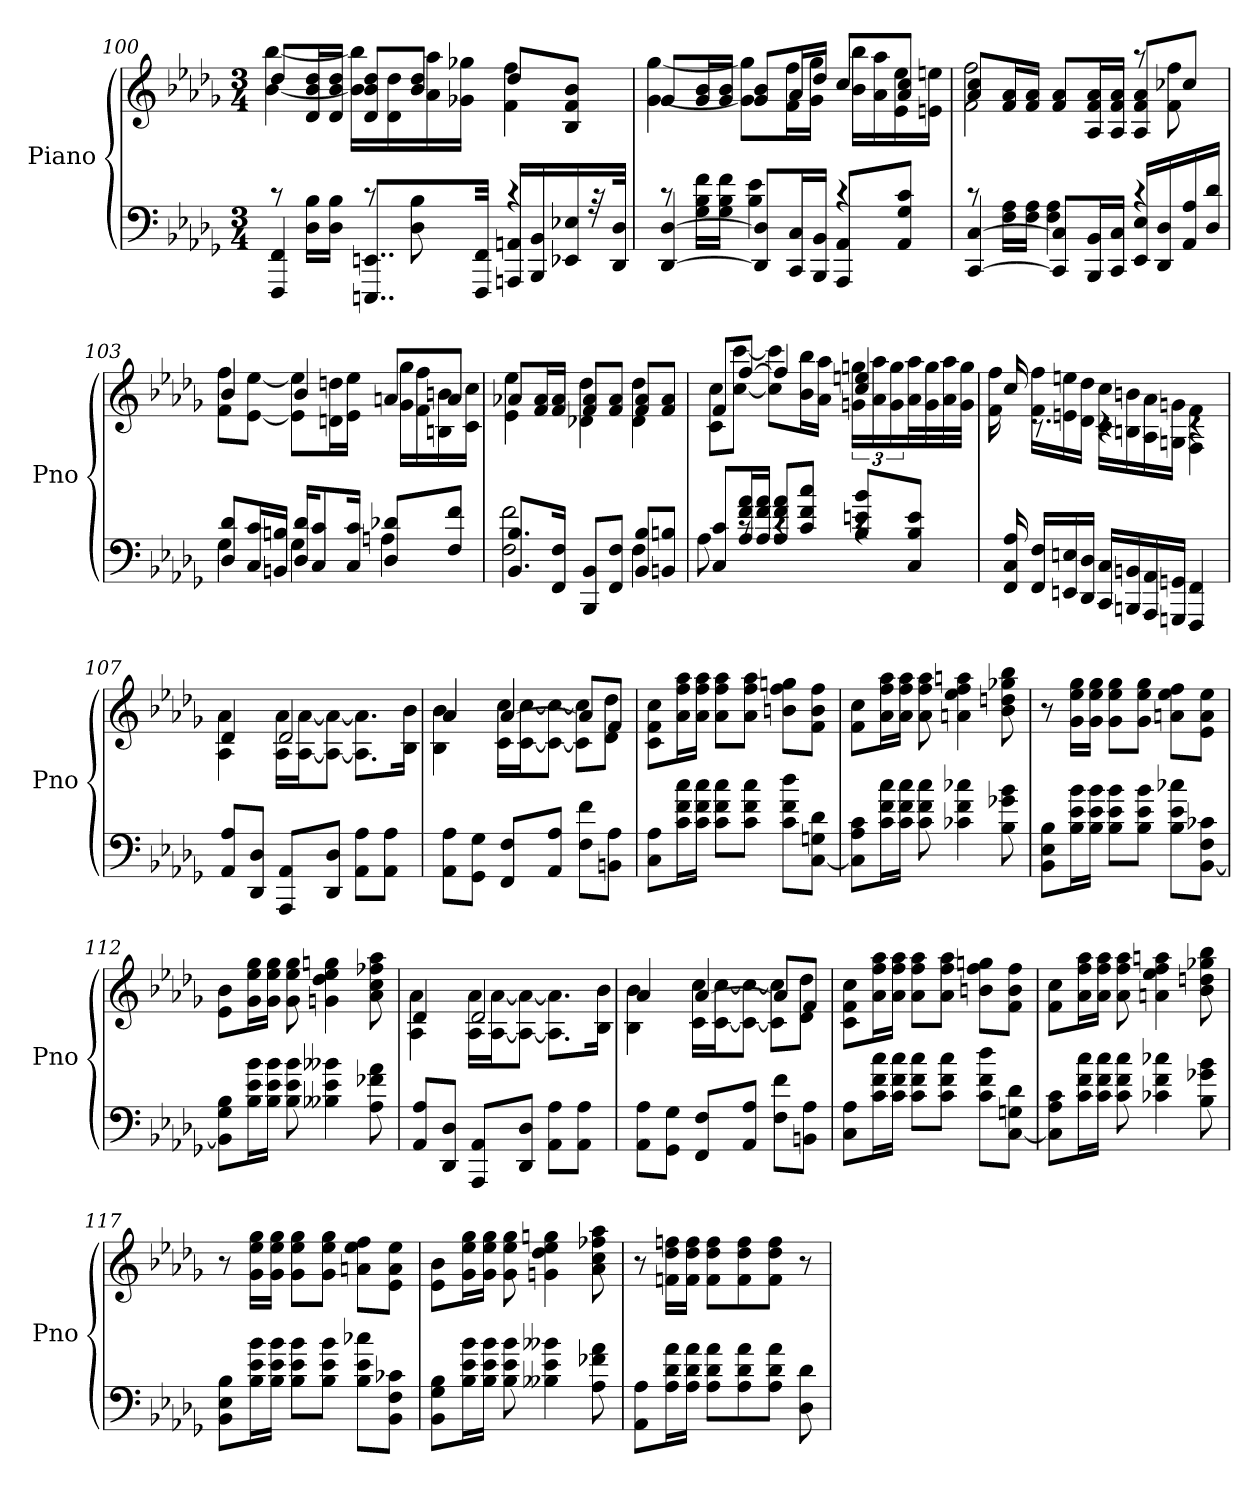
**kern	**kern
*part1	*part1
*staff2	*staff1
*I"Piano	*
*I'Pno	*
*clefF4	*clefG2
*k[b-e-a-d-g-]	*k[b-e-a-d-g-]
*M3/4	*M3/4
=100	=100
*^	*^
4FFF 4FF	8rc	8dd-L	[4b- [4bb-
.	16D- 16B-LL	16d- 16b- 16dd-L	.
.	16D- 16B-JJ	16d- 16b- 16dd-JJ	.
8..EEEn 8..EEnL	8rc	8d- 8b- 8dd-L	16b-] 16bb-]LL
.	.	.	16d- 16dd-
.	8D- 8B-	8b- 8dd-J	16a- 16aa-
.	.	.	16g-X 16gg-XJJ
32FFF 32FFJkk	.	.	.
16AAAn 16AAnLL	4rc	8dd-L	4f 4ff
16BBB- 16BB-	.	.	.
16EE-X 16E-X	.	8B- 8f 8b-J	.
32r	.	.	.
32DD- 32D-JJk	.	.	.
=101	=101	=101	=101
[4DD- [4D-	8rc	8g-L	[4g- [4gg-
.	16G- 16B- 16fLL	16g- 16b-L	.
.	16G- 16B- 16fJJ	16g- 16b-JJ	.
8DD-] 8D-]L	4B- 4e-	8g- 8b-L	8g-] 8gg-]L
16CC 16CL	.	16a-L	16f 16ffL
16BBB- 16BB-JJ	.	16dd-JJ	16g- 16gg-JJ
8AAA- 8AA-L	4rc	8ccL	16b- 16bb-LL
.	.	.	16a- 16aa-
8AA- 8G- 8cJ	.	8a- 8ccJ	16e- 16ee-
.	.	.	16en 16eenJJ
=102	=102	=102	=102
[4CC [4C	8rc	8a- 8ccL	2f 2ff
.	16F 16A-LL	16f 16a-L	.
.	16F 16A-JJ	16f 16a-JJ	.
8CC] 8C]L	4F 4A-	8f 8a-L	.
16BBB- 16BB-L	.	16A- 16f 16a-L	.
16CC 16CJJ	.	16A- 16f 16a-JJ	.
16EE- 16E-LL	4rc	8A- 8f 8a-L	8raa
16DD- 16D-	.	.	.
16AA- 16A-	.	8cc-XJ	8f 8ff
16D- 16d-JJ	.	.	.
=103	=103	=103	=103
8D- 8d-L	4G-	4b-	8f 8ffL
16C 16cL	.	.	[8e- [8ee-J
16BBn 16BnJJ	.	.	.
16D- 16d-KL	4G-	4b-	8e-] 8ee-]L
8C 8c	.	.	.
.	.	.	16dn 16ddnL
16C 16cJk	.	.	16e- 16ee-JJ
8D- 8d-XL	4An	8anL	16g- 16gg-LL
.	.	.	16f 16ff
8F 8fJ	.	8aJ	16Bn 16bn
.	.	.	16c 16ccJJ
=104	=104	=104	=104
8.BB- 8.B-L	2F 2f	8a-XL	4e- 4ee-
.	.	16f 16a-L	.
16FF 16FJk	.	16f 16a-JJ	.
8BBB- 8BB-L	.	8f 8a-L	4d-X 4dd-
8FF 8FJ	.	8f 8a-J	.
8BB- 8B-L	4F	8f 8a-L	4d- 4dd-
8BBn 8BnJ	.	8f 8a-J	.
=105	=105	=105	=105
8C 8cL	8A-	8fL	8c 8ccL
16A- 16f 16a-L	8rc	[8ffJ	[8cc [8cccJ
16A- 16f 16a-JJ	.	.	.
8A- 8f 8a-L	4rc	4ff]	8cc] 8ccc]L
8c 8f 8ccJ	.	.	16b- 16bb-L
.	.	.	16a- 16aa-JJ
8B- 8en 8b-L	4rc	4cc 4een	24gn 24ggnLL
.	.	.	24a- 24aa-
.	.	.	24g 24gg
8C 8B- 8eJ	.	.	32a- 32aa-L
.	.	.	32g 32gg
.	.	.	32a- 32aa-
.	.	.	32g 32ggJJJ
*v	*v	*	*
=106	=106	=106
16FF 16C 16A-	16cc	16f 16ff
16FF 16FLL	8.rc	16f 16ffLL
16EEn 16En	.	16en 16een
16DD- 16D-JJ	.	16d- 16dd-JJ
16CC 16CLL	4rc	16c 16ccLL
16BBBn 16BBn	.	16Bn 16bn
16AAA- 16AA-	.	16A- 16a-
16GGGn 16GGnJJ	.	16Gn 16gnJJ
4FFF 4FF	4rc	4F 4f
=107	=107	=107
8AA- 8A-L	4d-	4A- 4a-
8DD- 8D-J	.	.
8AAA- 8AA-L	2d-	16A- 16a-LL
.	.	[16A- [16a-J
8DD- 8D-J	.	8A-_ 8a-_J
8AA- 8A-L	.	8.A-] 8.a-]L
8AA- 8A-J	.	.
.	.	16B- 16b-Jk
=108	=108	=108
8AA- 8A-L	4a-	4B- 4b-
8GG- 8G-J	.	.
8FF 8FL	[4a-	16c 16ccLL
.	.	[16c [16ccJ
8AA- 8A-J	.	8c_ 8cc_J
8F 8fL	8a-L]	8c] 8cc]L
8BBn 8A-J	8fJ	8d- 8dd-J
*	*v	*v
=109	=109
8C 8A-L	8c 8f 8ccL
16c 16f 16ccL	16a- 16ff 16aa-L
16c 16f 16ccJJ	16a- 16ff 16aa-JJ
8c 8f 8ccL	8a- 8ff 8aa-L
8c 8f 8ccJ	8a- 8ff 8aa-J
8c 8f 8dd-L	8bn 8ff 8ggnL
[8C 8Gn 8d-J	8f 8b 8ffJ
=110	=110
8C] 8A- 8cL	8f 8ccL
16c 16f 16ccL	16a- 16ff 16aa-L
16c 16f 16ccJJ	16a- 16ff 16aa-JJ
8c 8f 8cc	8a- 8ff 8aa-
4c-X 4f 4cc-X	4an 4ee- 4ff 4aan
8B- 8g-X 8b-	8b- 8ddn 8gg-X 8bb-
=111	=111
8BB- 8E- 8B-L	8r
16B- 16e- 16b-L	16g- 16ee- 16gg-LL
16B- 16e- 16b-JJ	16g- 16ee- 16gg-JJ
8B- 8e- 8b-L	8g- 8ee- 8gg-L
8B- 8e- 8b-J	8g- 8ee- 8gg-J
8B- 8e- 8cc-XL	8an 8ee- 8ffL
[8BB- 8F 8c-XJ	8e- 8a 8ee-J
=112	=112
8BB-] 8G- 8B-L	8e- 8b-L
16B- 16e- 16b-L	16g- 16ee- 16gg-L
16B- 16e- 16b-JJ	16g- 16ee- 16gg-JJ
8B- 8e- 8b-	8g- 8ee- 8gg-
4B--X 4e- 4b--X	4gn 4dd- 4ee- 4ggn
8A- 8f-X 8a-	8a- 8cc 8ff-X 8aa-
=113	=113
*	*^
8AA- 8A-L	4d-	4A- 4a-
8DD- 8D-J	.	.
8AAA- 8AA-L	2d-	16A- 16a-LL
.	.	[16A- [16a-J
8DD- 8D-J	.	8A-_ 8a-_J
8AA- 8A-L	.	8.A-] 8.a-]L
8AA- 8A-J	.	.
.	.	16B- 16b-Jk
=114	=114	=114
8AA- 8A-L	4a-	4B- 4b-
8GG- 8G-J	.	.
8FF 8FL	[4a-	16c 16ccLL
.	.	[16c [16ccJ
8AA- 8A-J	.	8c_ 8cc_J
8F 8fL	8a-L]	8c] 8cc]L
8BBn 8A-J	8fJ	8d- 8dd-J
*	*v	*v
=115	=115
8C 8A-L	8c 8f 8ccL
16c 16f 16ccL	16a- 16ff 16aa-L
16c 16f 16ccJJ	16a- 16ff 16aa-JJ
8c 8f 8ccL	8a- 8ff 8aa-L
8c 8f 8ccJ	8a- 8ff 8aa-J
8c 8f 8dd-L	8bn 8ff 8ggnL
[8C 8Gn 8d-J	8f 8b 8ffJ
=116	=116
8C] 8A- 8cL	8f 8ccL
16c 16f 16ccL	16a- 16ff 16aa-L
16c 16f 16ccJJ	16a- 16ff 16aa-JJ
8c 8f 8cc	8a- 8ff 8aa-
4c-X 4f 4cc-X	4an 4ee- 4ff 4aan
8B- 8g-X 8b-	8b- 8ddn 8gg-X 8bb-
=117	=117
8BB- 8E- 8B-L	8r
16B- 16e- 16b-L	16g- 16ee- 16gg-LL
16B- 16e- 16b-JJ	16g- 16ee- 16gg-JJ
8B- 8e- 8b-L	8g- 8ee- 8gg-L
8B- 8e- 8b-J	8g- 8ee- 8gg-J
8B- 8e- 8cc-XL	8an 8ee- 8ffL
8BB- 8F 8c-XJ	8e- 8a 8ee-J
=118	=118
8BB- 8G- 8B-L	8e- 8b-L
16B- 16e- 16b-L	16g- 16ee- 16gg-L
16B- 16e- 16b-JJ	16g- 16ee- 16gg-JJ
8B- 8e- 8b-	8g- 8ee- 8gg-
4B--X 4e- 4b--X	4gn 4dd- 4ee- 4ggn
8A- 8f-X 8a-	8a- 8cc 8ff-X 8aa-
=119	=119
8AA- 8A-L	8r
16A- 16d- 16a-L	16fn 16dd- 16ffnLL
16A- 16d- 16a-JJ	16f 16dd- 16ffJJ
8A- 8d- 8a-L	8f 8dd- 8ffL
8A- 8d- 8a-	8f 8dd- 8ff
8A- 8d- 8a-J	8f 8dd- 8ffJ
8D- 8d-	8r
=	=
*-	*-
